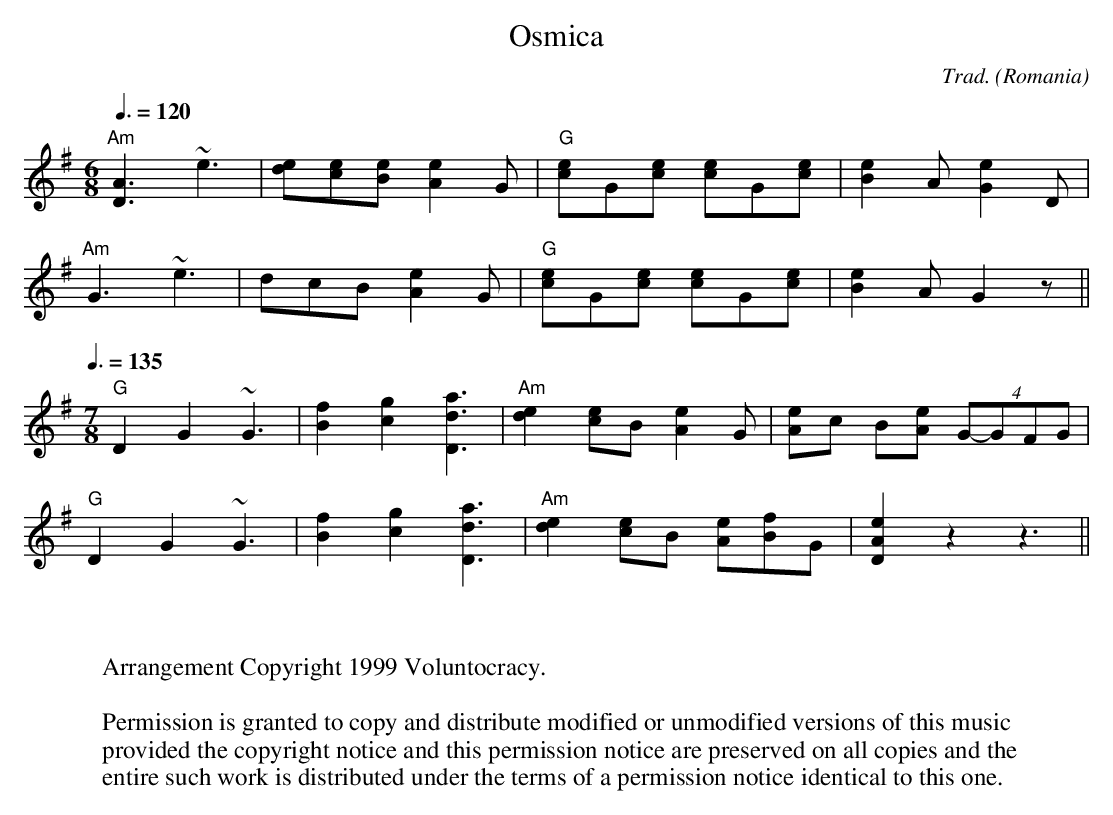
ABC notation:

X:1
T:Osmica
O:Romania
C:Trad.
Q:3/8=120
M:6/8
L:1/8
K:G
"Am"[A3D3]~e3 | [ed][ec][eB] [e2A2]G |"G"[ec]G[ec] [ec]G[ec] | [e2B2]A [e2G2] D |
"Am" G3 ~e3   | dcB [e2A2]G          |"G"[ec]G[ec] [ec]G[ec] | [e2B2]A G2 z ||
Q:3/8=135
M:7/8
"G"D2 G2 ~G3 | [f2B2] [g2c2] [a3d3D3] |"Am"[e2d2] [ec]B [e2A2]G | [eA]c B[eA] (4G-GFG |
"G"D2 G2 ~G3 | [f2B2] [g2c2] [a3d3D3] |"Am"[e2d2] [ec]B [eA][fB]G | [e2A2D2] z2 z3 ||
W:
W:
W:Arrangement Copyright 1999 Voluntocracy.
W:
W:Permission is granted to copy and distribute modified or unmodified versions of this music
W:provided the copyright notice and this permission notice are preserved on all copies and the
W:entire such work is distributed under the terms of a permission notice identical to this one.
